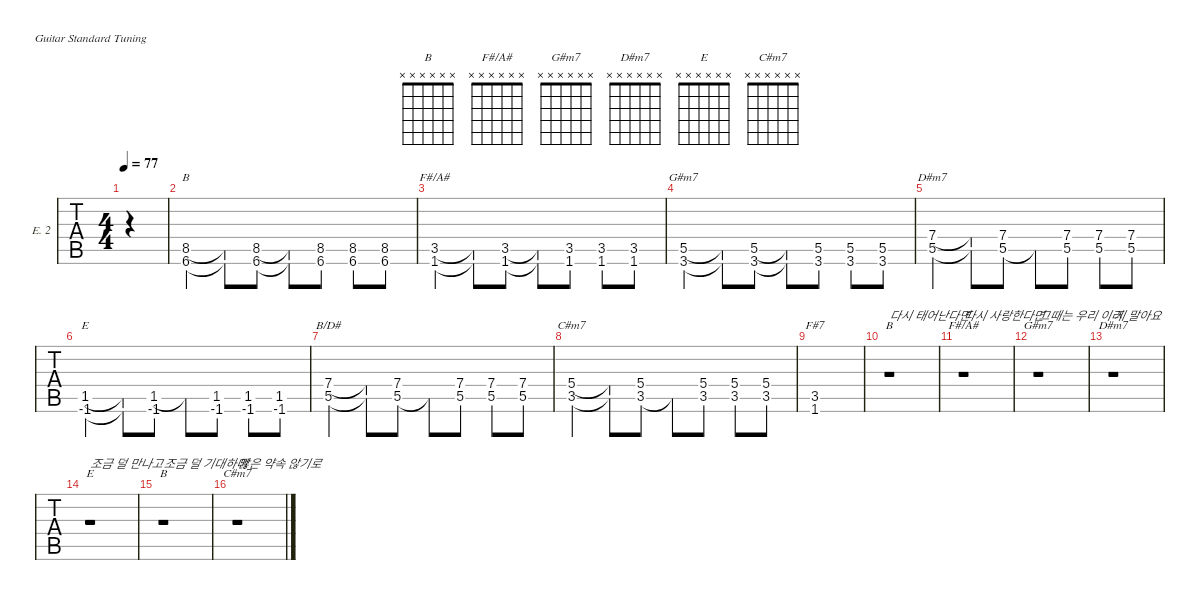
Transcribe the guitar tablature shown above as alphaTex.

\defaultSystemsLayout 4
\hideDynamics
\bracketExtendMode nobrackets
\firstSystemTrackNameOrientation horizontal
\track ("Clean Guitar" "E. 2") {defaultSystemsLayout 4 instrument electricguitarclean}
\staff {tabs}
\tuning (E4 B3 G3 D3 A2 E2)
\chord ("B" x x x x 9 7) {firstfret 7 showdiagram false showfingering false}
\chord ("F#/A#" x x x x 4 2) {showdiagram false showfingering false}
\chord ("G#m7" x x x x 6 4) {firstfret 4 showdiagram false showfingering false}
\chord ("D#m7" x x x 8 6 x) {firstfret 6 showdiagram false showfingering false}
\chord ("E" x x x x 2 0) {showdiagram false showfingering false}
\chord ("B/D#" x x x 8 6 x) {firstfret 6 showdiagram false showfingering false}
\chord ("C#m7" x x x 6 4 x) {firstfret 4 showdiagram false showfingering false}
\chord ("F#7" x x x x 4 2) {showdiagram false showfingering false}
\chord ("B" x x x x x x)
\chord ("F#/A#" x x x x x x)
\chord ("G#m7" x x x x x x)
\chord ("D#m7" x x x x x x)
\chord ("E" x x x x x x)
\chord ("C#m7" x x x x x x)
\ts (4 4)
\tempo 77
\clef g2
\ks c
|
(8.5 6.6{acc #}).4{ch "B"} (8.5{t} 6.6{t acc #}).8 (8.5 6.6{acc #}).8 (8.5{t} 6.6{t acc #}).8 (8.5 6.6{acc #}).8 (8.5 6.6{acc #}).8 (8.5 6.6{acc #}).8 |
(1.6 3.5).4{ch "F#/A#"} (3.5{t} 1.6{t}).8 (3.5 1.6).8 (3.5{t} 1.6{t}).8 (3.5 1.6).8 (3.5 1.6).8 (3.5 1.6).8 |
(3.6 5.5).4{ch "G#m7"} (3.6{t} 5.5{t}).8 (5.5 3.6).8 (5.5{t} 3.6{t}).8 (5.5 3.6).8 (5.5 3.6).8 (5.5 3.6).8 |
(5.5 7.4).4{ch "D#m7"} (5.5{t} 7.4{t}).8 (5.5 7.4).8 5.5{t}.8 (5.5 7.4).8 (5.5 7.4).8 (5.5 7.4).8 |
(1.5{acc #} -1.6{acc #}).4{ch "E"} (1.5{t acc #} -1.6{t acc #}).8 (1.5{acc #} -1.6{acc #}).8 1.5{t acc #}.8 (1.5{acc #} -1.6{acc #}).8 (1.5{acc #} -1.6{acc #}).8 (1.5{acc #} -1.6{acc #}).8 |
(5.5 7.4).4{ch "B/D#"} (5.5{t} 7.4{t}).8 (5.5 7.4).8 5.5{t}.8 (5.5 7.4).8 (5.5 7.4).8 (5.5 7.4).8 |
(3.5 5.4).4{ch "C#m7"} (3.5{t} 5.4{t}).8 (3.5 5.4).8 3.5{t}.8 (3.5 5.4).8 (3.5 5.4).8 (3.5 5.4).8 |
(1.6 3.5).1{ch "F#7"} |
r.1{ch "B" txt "다시 태어난다면"} |
r.1{ch "F#/A#" txt "다시 사랑한다면"} |
r.1{ch "G#m7" txt "그때는 우리 이러"} |
r.1{ch "D#m7" txt "지 말아요"} |
r.1{ch "E" txt "조금 덜 만나고"} |
r.1{ch "B" txt "조금 덜 기대하며"} |
r.1{ch "C#m7" txt "많은 약속 않기로"}
